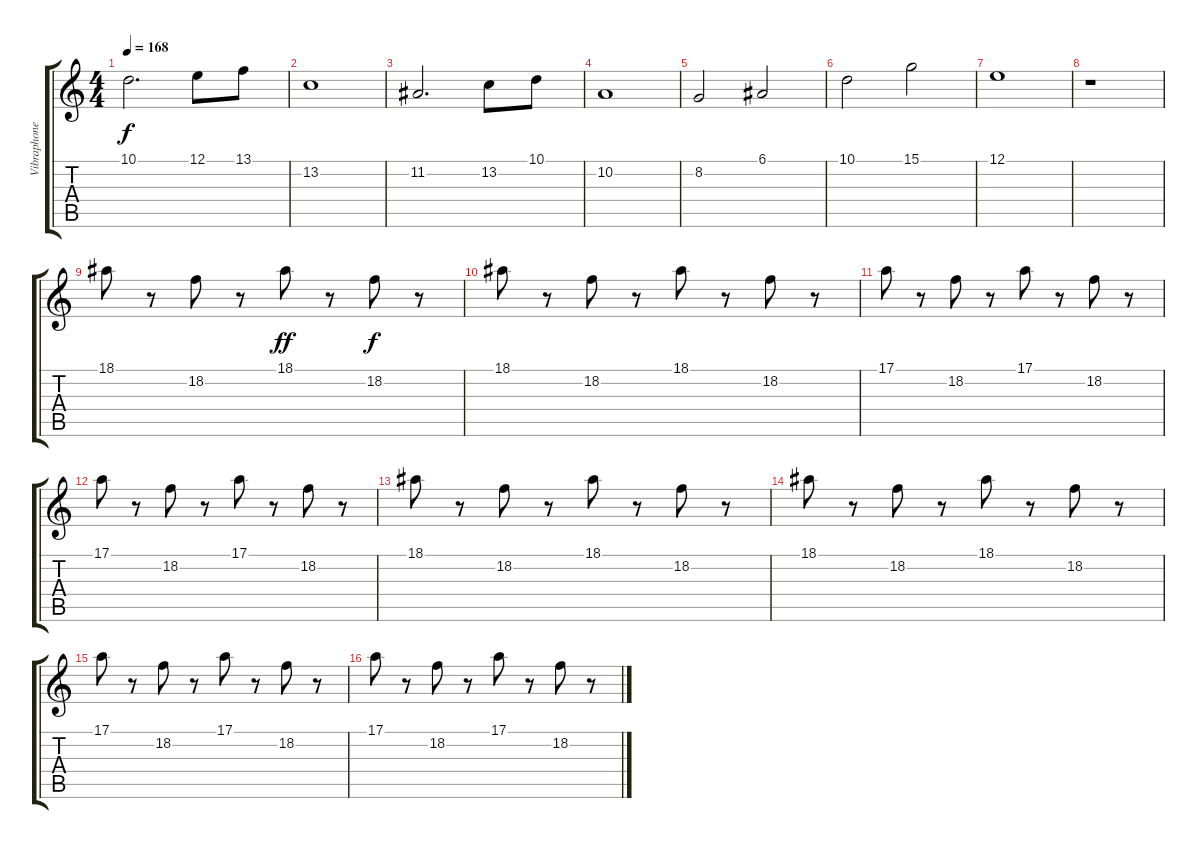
\track ("Vibraphone" "Vibraphone") {instrument vibraphone}
\staff {score tabs}
\tuning (E4 B3 G3 D3 A2 E2) {hide}
\ts (4 4)
\tempo 168
\clef g2
\ks c
10.1.2{d dy f} 12.1.8 13.1.8 |
13.2.1 |
11.2.2{d} 13.2.8 10.1.8 |
10.2.1 |
8.2.2 6.1.2 |
10.1.2 15.1.2 |
12.1.1 |
r.1 |
18.1.8 r.8 18.2.8 r.8 18.1.8{dy ff} r.8 18.2.8{dy f} r.8 |
18.1.8 r.8 18.2.8 r.8 18.1.8 r.8 18.2.8 r.8 |
17.1.8 r.8 18.2.8 r.8 17.1.8 r.8 18.2.8 r.8 |
17.1.8 r.8 18.2.8 r.8 17.1.8 r.8 18.2.8 r.8 |
18.1.8 r.8 18.2.8 r.8 18.1.8 r.8 18.2.8 r.8 |
18.1.8 r.8 18.2.8 r.8 18.1.8 r.8 18.2.8 r.8 |
17.1.8 r.8 18.2.8 r.8 17.1.8 r.8 18.2.8 r.8 |
17.1.8 r.8 18.2.8 r.8 17.1.8 r.8 18.2.8 r.8
